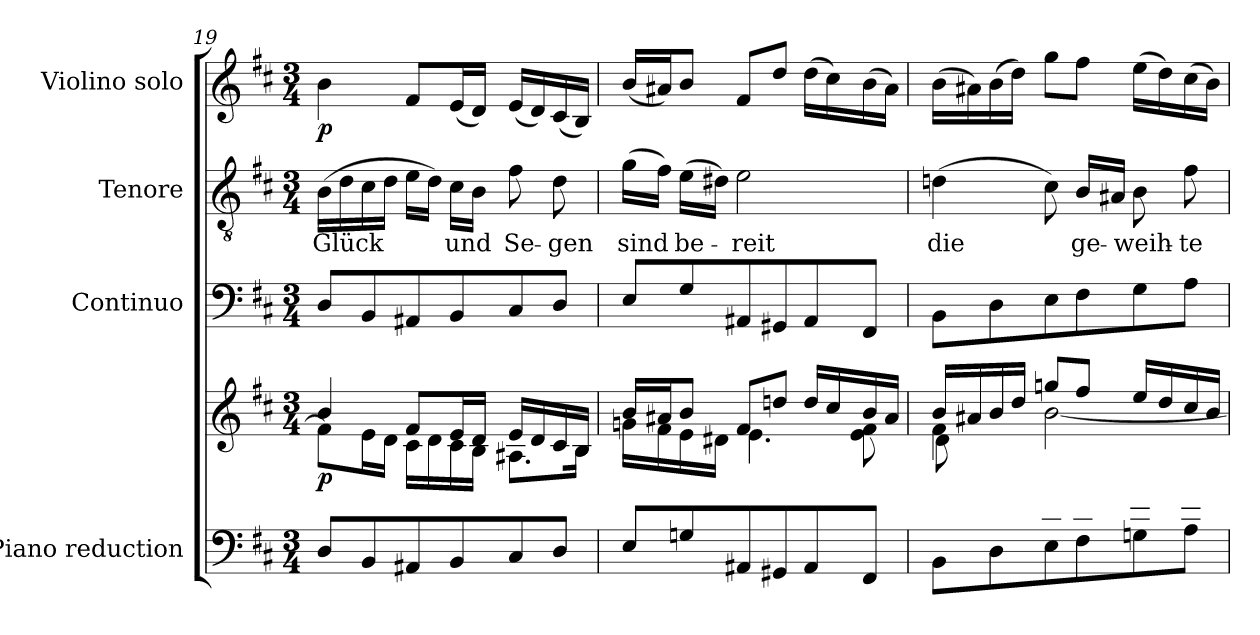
**kern	**kern	**dynam	**kern	**dynam	**kern	**text	**kern	**dynam
*part4	*part4	*part4	*part3	*part3	*part2	*part2	*part1	*part1
*staff5	*staff4	*staff4/5	*staff3	*staff3	*staff2	*staff2	*staff1	*staff1
*I"Piano reduction	*	*	*I"Continuo	*	*I"Tenore	*	*I"Violino solo	*
*I'Pno	*	*	*	*	*	*	*I'Vln	*
*clefF4	*clefG2	*	*clefF4	*	*clefGv2	*	*clefG2	*
*k[f#c#]	*k[f#c#]	*	*k[f#c#]	*	*k[f#c#]	*	*k[f#c#]	*
*M3/4	*M3/4	*	*M3/4	*	*M3/4	*	*M3/4	*
=19	=19	=19	=19	=19	=19	=19	=19	=19
*	*^	*	*	*	*	*	*	*
!	!	!	!LO:DY:b	!	!LO:DY:b	!	!LO:LY:b	!	!
!	!	!	!	!	!LO:DY:n=1:b	!	!	!	!
!	!	!	!	!	!LO:DY:n=2:b	!	!	!	!LO:DY:b
8D/L	4b/	8f#\L]	p	8D/L	other-dynamics p other-dynamics	(>16B\LL	Glück	4b\	p
.	.	.	.	.	.	16d\	.	.	.
8BB/	.	16e\L	.	8BB/	.	16c#\	.	.	.
.	.	16d\JJ	.	.	.	16d\JJ	.	.	.
8AA#X/	8f#/L	16c#\LL	.	8AA#X/	.	16e\LL	.	8f#/L	.
.	.	16d\	.	.	.	16d\JJ)	.	.	.
!	!	!	!	!	!	!	!LO:LY:b	!	!
8BB/	16e/L	16c#\	.	8BB/	.	16c#\LL	und	(<16e/L	.
.	16d/JJ	16B\JJ	.	.	.	16B\JJ	.	16d/JJ)	.
!	!	!	!	!	!	!	!LO:LY:b	!	!
8C#/	16e/LL	8.A#X\L	.	8C#/	.	8f#\	Se-	(<16e/LL	.
.	16d/	.	.	.	.	.	.	16d/)	.
!	!	!	!	!	!	!	!LO:LY:b	!	!
8D/J	16c#/	.	.	8D/J	.	8d\	-gen	(<16c#/	.
.	16B/JJ	16B\Jk	.	.	.	.	.	16B/JJ)	.
!!LO:LB:g=z
=20	=20	=20	=20	=20	=20	=20	=20	=20	=20
!	!	!	!	!	!	!	!LO:LY:b	!	!
8E/L	16b/LL	16gn\LL	.	8E/L	.	(>16g\LL	sind	(<16b/LL	.
.	16a#X/J	16f#\	.	.	.	16f#\JJ)	.	16a#X/J)	.
!	!	!	!	!	!	!	!LO:LY:b	!	!
8Gn/	8b/J	16e\	.	8G/	.	(>16e\LL	be-	8b/J	.
.	.	16d#X\JJ	.	.	.	16d#X\JJ)	.	.	.
!	!	!	!	!	!	!	!LO:LY:b	!	!
8AA#X/	8f#/L	4.e\	.	8AA#X/	.	2e\	-reit	8f#/L	.
8GG#X/	8ddn/J	.	.	8GG#X/	.	.	.	8dd/J	.
8AA#/	16dd/LL	.	.	8AA#/	.	.	.	(>16dd\LL	.
.	16cc#/	.	.	.	.	.	.	16cc#\)	.
8FF#/J	16b/	8e\ 8f#\	.	8FF#/J	.	.	.	(>16b\	.
.	16a#/JJ	.	.	.	.	.	.	16a#\JJ)	.
=21	=21	=21	=21	=21	=21	=21	=21	=21	=21
*^	*	*^	*	*	*	*	*	*	*
!	!	!	!	!	!	!	!	!	!LO:LY:b	!	!
8ryy	8BB\L	16b/LL	4f#\	8d\L	.	8BB\L	.	(>4dn\	die	(>16b\LL	.
.	.	16a#X/	.	.	.	.	.	.	.	16a#X\)	.
8B/	8D\	16b/	.	2ryy	.	8D\	.	.	.	(>16b\	.
.	.	16dd/JJ	.	.	.	.	.	.	.	16dd\JJ)	.
8c#/	8E\	8ggn/L	[2b\	.	.	8E\	.	8c#\)	.	8gg\L	.
!	!	!	!	!	!	!	!	!	!LO:LY:b	!	!
8d/	8F#\	8ff#/J	.	.	.	8F#\	.	16B/LL	ge-	8ff#\J	.
.	.	.	.	.	.	.	.	16A#X/JJ	.	.	.
!	!	!	!	!	!	!	!	!	!LO:LY:b	!	!
8e/	8Gn\	16ee/LL	.	.	.	8G\	.	8B\	-weih-	(>16ee\LL	.
.	.	16dd/	.	.	.	.	.	.	.	16dd\)	.
!	!	!	!	!	!	!	!	!	!LO:LY:b	!	!
8f#/J	8A\J	16cc#/	.	8ryy	.	8A\J	.	8f#\	-te	(>16cc#\	.
.	.	16b/JJ	.	.	.	.	.	.	.	16b\JJ)	.
*v	*v	*	*	*	*	*	*	*	*	*	*
*	*v	*v	*v	*	*	*	*	*	*	*
=	=	=	=	=	=	=	=	=
*-	*-	*-	*-	*-	*-	*-	*-	*-
